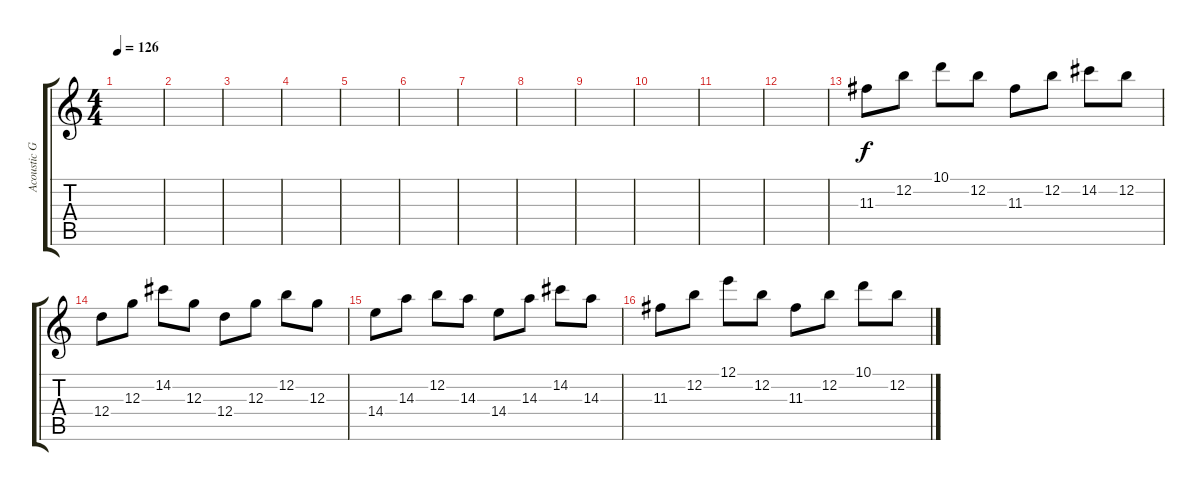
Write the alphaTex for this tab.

\track ("Acoustic Guitar" "Acoustic G") {instrument acousticguitarnylon}
\staff {score tabs}
\tuning (E4 B3 G3 D3 A2 E2) {hide}
\ts (4 4)
\tempo 126
\clef g2
\ks c
|
|
|
|
|
|
|
|
|
|
|
|
11.3.8 12.2.8 10.1.8 12.2.8 11.3.8 12.2.8 14.2.8 12.2.8 |
12.4.8 12.3.8 14.2.8 12.3.8 12.4.8 12.3.8 12.2.8 12.3.8 |
14.4.8 14.3.8 12.2.8 14.3.8 14.4.8 14.3.8 14.2.8 14.3.8 |
11.3.8 12.2.8 12.1.8 12.2.8 11.3.8 12.2.8 10.1.8 12.2.8
